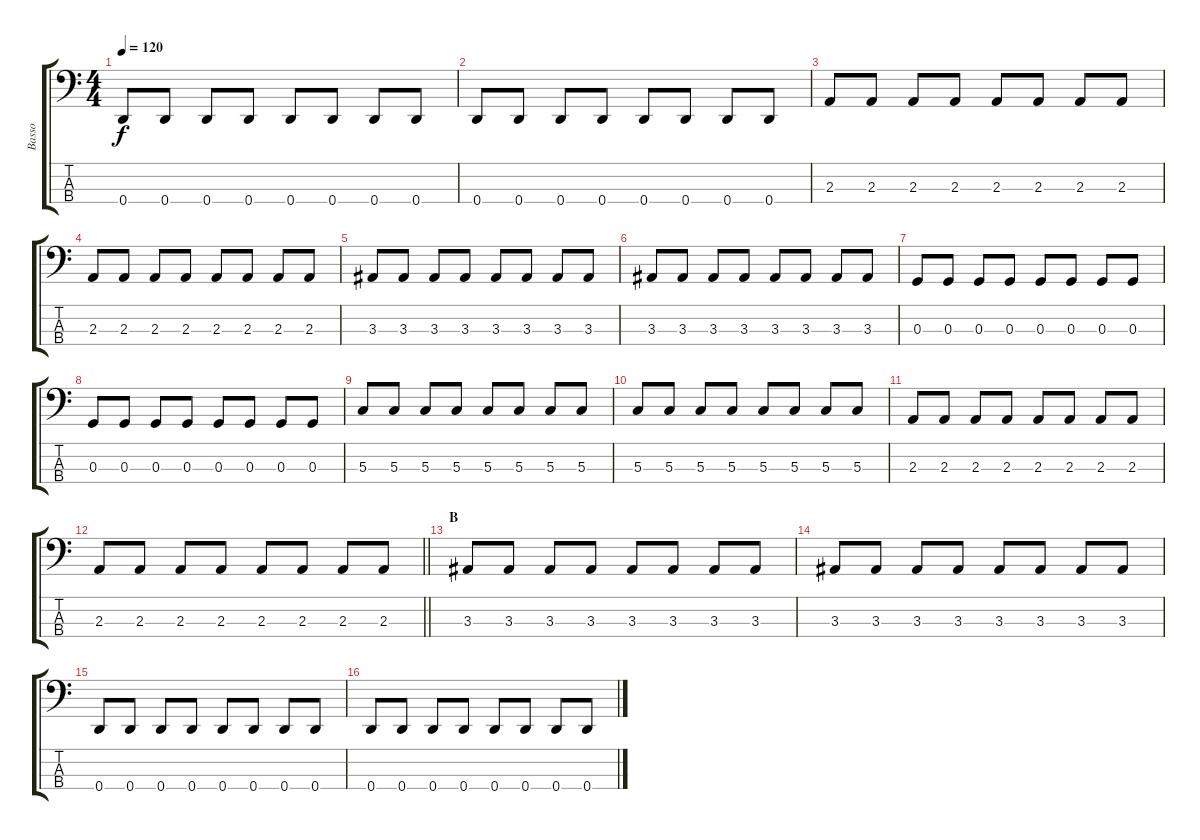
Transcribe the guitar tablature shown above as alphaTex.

\track ("Basso" "Basso") {instrument electricbassfinger}
\staff {score tabs}
\tuning (F2 C2 G1 D1) {hide}
\ts (4 4)
\tempo 120
\clef f4
\ks c
0.4.8{dy f} 0.4.8 0.4.8 0.4.8 0.4.8 0.4.8 0.4.8 0.4.8 |
0.4.8 0.4.8 0.4.8 0.4.8 0.4.8 0.4.8 0.4.8 0.4.8 |
2.3.8 2.3.8 2.3.8 2.3.8 2.3.8 2.3.8 2.3.8 2.3.8 |
2.3.8 2.3.8 2.3.8 2.3.8 2.3.8 2.3.8 2.3.8 2.3.8 |
3.3.8 3.3.8 3.3.8 3.3.8 3.3.8 3.3.8 3.3.8 3.3.8 |
3.3.8 3.3.8 3.3.8 3.3.8 3.3.8 3.3.8 3.3.8 3.3.8 |
0.3.8 0.3.8 0.3.8 0.3.8 0.3.8 0.3.8 0.3.8 0.3.8 |
0.3.8 0.3.8 0.3.8 0.3.8 0.3.8 0.3.8 0.3.8 0.3.8 |
5.3.8 5.3.8 5.3.8 5.3.8 5.3.8 5.3.8 5.3.8 5.3.8 |
5.3.8 5.3.8 5.3.8 5.3.8 5.3.8 5.3.8 5.3.8 5.3.8 |
2.3.8 2.3.8 2.3.8 2.3.8 2.3.8 2.3.8 2.3.8 2.3.8 |
\barLineRight lightlight
2.3.8 2.3.8 2.3.8 2.3.8 2.3.8 2.3.8 2.3.8 2.3.8 |
\section ("" "B")
3.3.8 3.3.8 3.3.8 3.3.8 3.3.8 3.3.8 3.3.8 3.3.8 |
3.3.8 3.3.8 3.3.8 3.3.8 3.3.8 3.3.8 3.3.8 3.3.8 |
0.4.8 0.4.8 0.4.8 0.4.8 0.4.8 0.4.8 0.4.8 0.4.8 |
0.4.8 0.4.8 0.4.8 0.4.8 0.4.8 0.4.8 0.4.8 0.4.8
